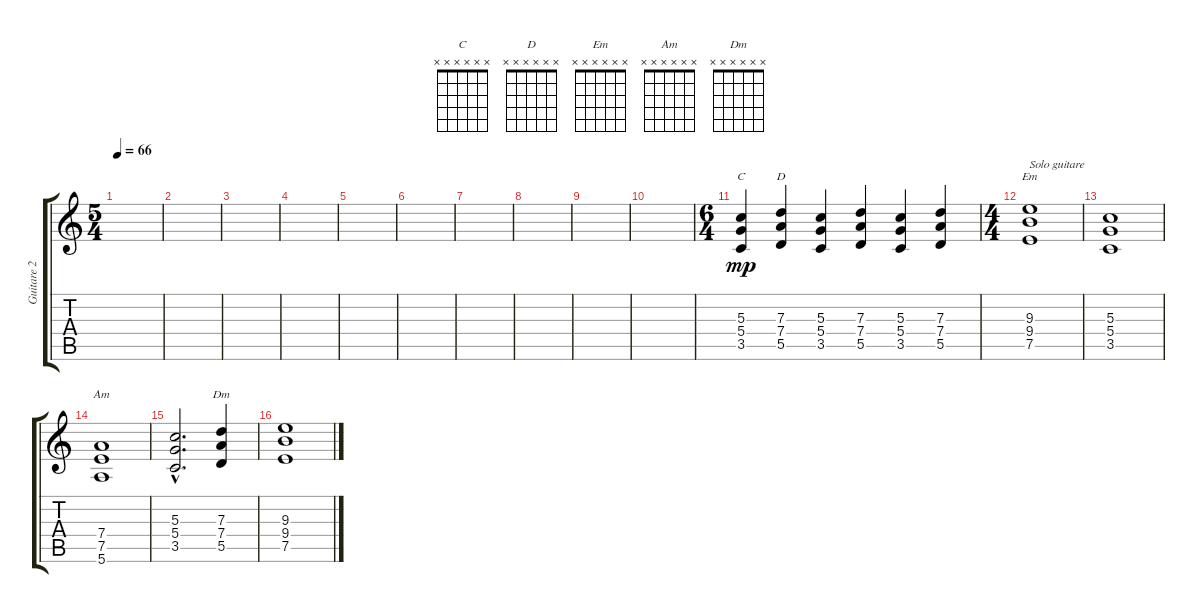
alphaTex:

\track ("Guitare 2" "Guitare 2") {instrument distortionguitar}
\staff {score tabs}
\tuning (E4 B3 G3 D3 A2 E2) {hide}
\chord ("C" x x x x x x) {firstfret 0}
\chord ("D" x x x x x x) {firstfret 0}
\chord ("Em" x x x x x x) {firstfret 0}
\chord ("Am" x x x x x x) {firstfret 0}
\chord ("Dm" x x x x x x) {firstfret 0}
\ts (5 4)
\tempo 66
\clef g2
\ks c
|
|
|
|
|
|
|
|
|
|
\ts (6 4)
(5.3 5.4 3.5).4{ch "C" dy mp} (7.3 7.4 5.5).4{ch "D"} (5.3 5.4 3.5).4 (7.3 7.4 5.5).4 (5.3 5.4 3.5).4 (7.3 7.4 5.5).4 |
\ts (4 4)
(9.3 9.4 7.5).1{ch "Em" txt "Solo guitare"} |
(5.3 5.4 3.5).1 |
(7.4 7.5 5.6).1{ch "Am"} |
(5.3{hac} 5.4{hac} 3.5{hac}).2{d} (7.3 7.4 5.5).4{ch "Dm"} |
(9.3 9.4 7.5).1
